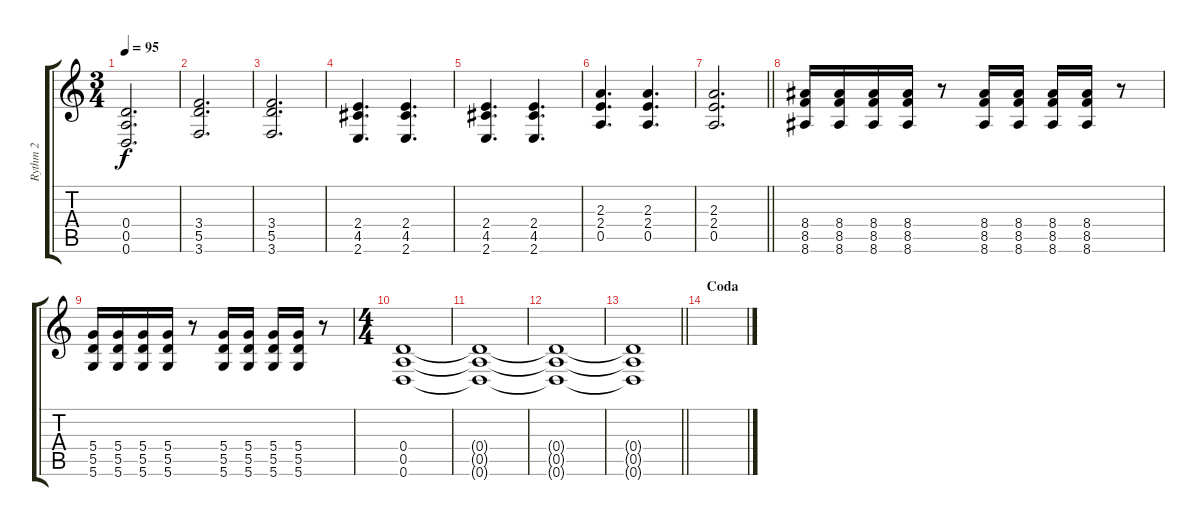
\track ("Rythm 2" "Rythm 2") {instrument overdrivenguitar}
\staff {score tabs}
\tuning (E4 B3 G3 D3 A2 D2) {hide}
\ts (3 4)
\tempo 95
\clef g2
\ks c
(0.4 0.5 0.6).2{d dy f} |
(3.4 5.5 3.6).2{d} |
(3.4 5.5 3.6).2{d} |
(2.4 4.5 2.6).4{d} (2.4 4.5 2.6).4{d} |
(2.4 4.5 2.6).4{d} (2.4 4.5 2.6).4{d} |
(2.3 2.4 0.5).4{d} (2.3 2.4 0.5).4{d} |
\barLineRight lightlight
(2.3 2.4 0.5).2{d} |
(8.4 8.5 8.6).16{volume 16} (8.4 8.5 8.6).16 (8.4 8.5 8.6).16 (8.4 8.5 8.6).16 r.8 (8.4 8.5 8.6).16 (8.4 8.5 8.6).16 (8.4 8.5 8.6).16 (8.4 8.5 8.6).16 r.8 |
(5.4 5.5 5.6).16 (5.4 5.5 5.6).16 (5.4 5.5 5.6).16 (5.4 5.5 5.6).16 r.8 (5.4 5.5 5.6).16 (5.4 5.5 5.6).16 (5.4 5.5 5.6).16 (5.4 5.5 5.6).16 r.8 |
\ts (4 4)
(0.4 0.5 0.6).1{volume 6} |
(0.4{t} 0.5{t} 0.6{t}).1 |
(0.4{t} 0.5{t} 0.6{t}).1 |
\barLineRight lightlight
(0.4{t} 0.5{t} 0.6{t}).1 |
\section ("" "Coda")
